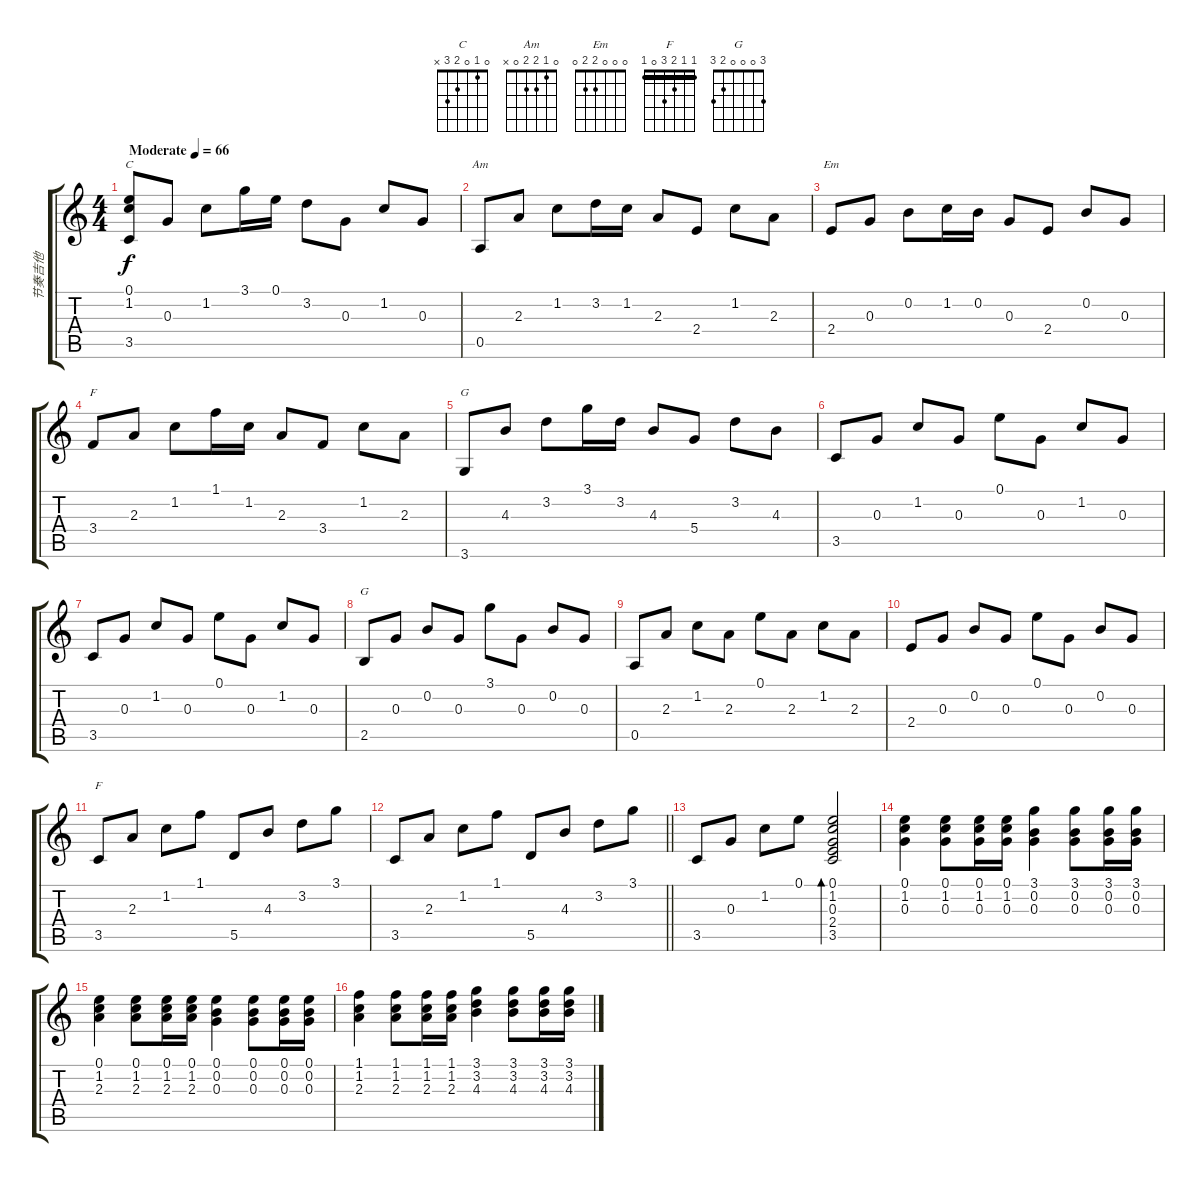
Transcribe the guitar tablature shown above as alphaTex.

\track ("节奏吉他" "节奏吉他") {instrument acousticguitarsteel}
\staff {score tabs}
\tuning (E4 B3 G3 D3 A2 E2) {hide}
\chord ("C" 0 1 0 2 3 x)
\chord ("Am" 0 1 2 2 0 x)
\chord ("Em" 0 0 0 2 2 0)
\chord ("F" 1 1 2 3 3 1) {barre 1}
\chord ("G" 3 3 4 5 5 3) {barre 3}
\chord ("G" 3 0 0 0 2 3)
\chord ("F" 1 1 2 3 0 1) {barre 1}
\ts (4 4)
\tempo (66 "Moderate")
\clef g2
\ks c
(0.1 1.2 3.5).8{ch "C" dy f instrument acousticguitarsteel} 0.3.8 1.2.8 3.1.16 0.1.16 3.2.8 0.3.8 1.2.8 0.3.8 |
0.5.8{ch "Am"} 2.3.8 1.2.8 3.2.16 1.2.16 2.3.8 2.4.8 1.2.8 2.3.8 |
2.4.8{ch "Em"} 0.3.8 0.2.8{txt ""} 1.2.16 0.2.16 0.3.8 2.4.8 0.2.8 0.3.8 |
3.4.8{ch "F"} 2.3.8 1.2.8 1.1.16 1.2.16 2.3.8 3.4.8 1.2.8 2.3.8 |
3.6.8{ch "G"} 4.3.8 3.2.8 3.1.16 3.2.16 4.3.8 5.4.8 3.2.8 4.3.8 |
3.5.8 0.3.8 1.2.8 0.3.8 0.1.8 0.3.8 1.2.8 0.3.8 |
3.5.8 0.3.8 1.2.8 0.3.8 0.1.8 0.3.8 1.2.8 0.3.8 |
2.5.8{ch "G"} 0.3.8 0.2.8 0.3.8 3.1.8 0.3.8 0.2.8 0.3.8 |
0.5.8 2.3.8 1.2.8 2.3.8 0.1.8 2.3.8 1.2.8 2.3.8 |
2.4.8 0.3.8 0.2.8 0.3.8 0.1.8 0.3.8 0.2.8 0.3.8 |
3.5.8{ch "F"} 2.3.8 1.2.8 1.1.8 5.5.8 4.3.8 3.2.8 3.1.8 |
\barLineRight lightlight
3.5.8 2.3.8 1.2.8 1.1.8 5.5.8 4.3.8 3.2.8 3.1.8 |
3.5.8 0.3.8 1.2.8 0.1.8 (0.1 1.2 0.3 2.4 3.5).2{bd 240} |
(0.1 1.2 0.3).4 (0.1 1.2 0.3).8 (0.1 1.2 0.3).16 (0.1 1.2 0.3).16 (3.1 0.2 0.3).4 (3.1 0.2 0.3).8 (3.1 0.2 0.3).16 (3.1 0.2 0.3).16 |
(0.1 1.2 2.3).4 (0.1 1.2 2.3).8 (0.1 1.2 2.3).16 (0.1 1.2 2.3).16 (0.1 0.2 0.3).4 (0.1 0.2 0.3).8 (0.1 0.2 0.3).16 (0.1 0.2 0.3).16 |
(1.1 1.2 2.3).4 (1.1 1.2 2.3).8 (1.1 1.2 2.3).16 (1.1 1.2 2.3).16 (3.1 3.2 4.3).4 (3.1 3.2 4.3).8 (3.1 3.2 4.3).16 (3.1 3.2 4.3).16
